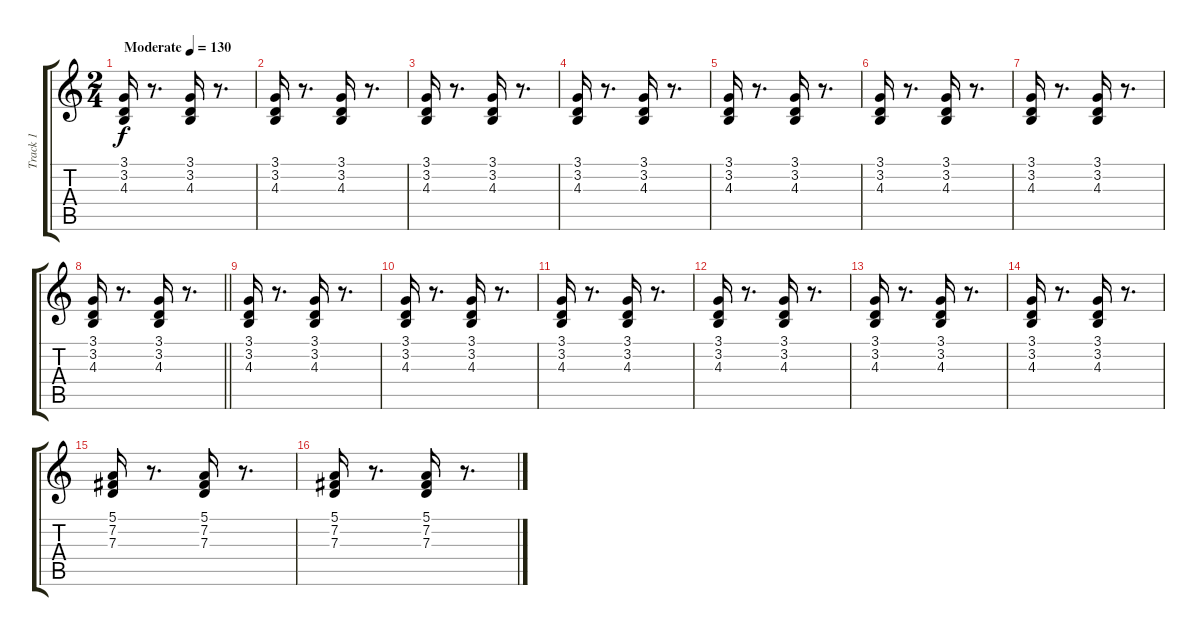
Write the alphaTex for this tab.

\track ("Track 1" "Track 1") {instrument harpsichord}
\staff {score tabs}
\tuning (E4 B3 G3 D3 A2 E2) {hide}
\ts (2 4)
\tempo (130 "Moderate")
\clef g2
\ks c
(3.1 3.2 4.3).16{dy f instrument harpsichord} r.8{d} (3.1 3.2 4.3).16 r.8{d} |
(3.1 3.2 4.3).16 r.8{d} (3.1 3.2 4.3).16 r.8{d} |
(3.1 3.2 4.3).16 r.8{d} (3.1 3.2 4.3).16 r.8{d} |
(3.1 3.2 4.3).16 r.8{d} (3.1 3.2 4.3).16 r.8{d} |
(3.1 3.2 4.3).16 r.8{d} (3.1 3.2 4.3).16 r.8{d} |
(3.1 3.2 4.3).16 r.8{d} (3.1 3.2 4.3).16 r.8{d} |
(3.1 3.2 4.3).16 r.8{d} (3.1 3.2 4.3).16 r.8{d} |
\barLineRight lightlight
(3.1 3.2 4.3).16 r.8{d} (3.1 3.2 4.3).16 r.8{d} |
(3.1 3.2 4.3).16 r.8{d} (3.1 3.2 4.3).16 r.8{d} |
(3.1 3.2 4.3).16 r.8{d} (3.1 3.2 4.3).16 r.8{d} |
(3.1 3.2 4.3).16 r.8{d} (3.1 3.2 4.3).16 r.8{d} |
(3.1 3.2 4.3).16 r.8{d} (3.1 3.2 4.3).16 r.8{d} |
(3.1 3.2 4.3).16 r.8{d} (3.1 3.2 4.3).16 r.8{d} |
(3.1 3.2 4.3).16 r.8{d} (3.1 3.2 4.3).16 r.8{d} |
(5.1 7.2 7.3).16 r.8{d} (5.1 7.2 7.3).16 r.8{d} |
(5.1 7.2 7.3).16 r.8{d} (5.1 7.2 7.3).16 r.8{d}
